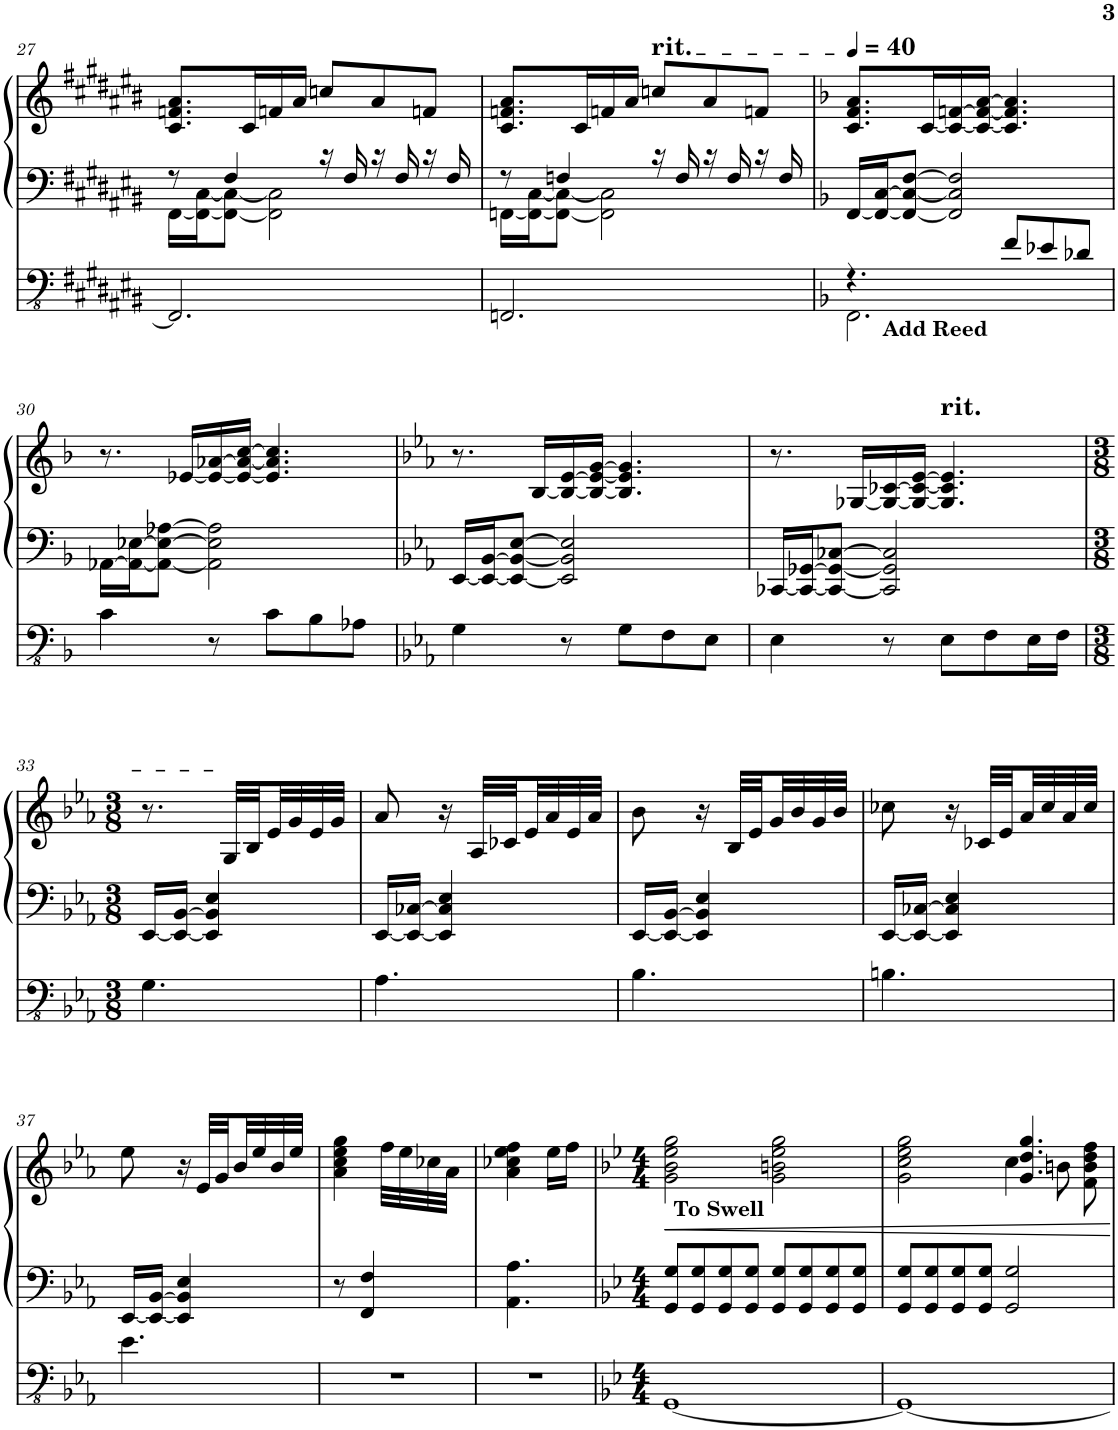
**kern	**kern	**kern
*part1	*part1	*part1
*staff3	*staff2	*staff1
*I"Pipe Organ	*	*
*I'Org.	*	*
!!LO:PB:g=z
*clefFv4	*clefF4	*clefG2
*k[f#c#g#d#a#e#b#]	*k[f#c#g#d#a#e#b#]	*k[f#c#g#d#a#e#b#]
*M6/8	*M6/8	*M6/8
=27	=27	=27
*	*^	*
2.FFF#/]	8r	[16FF#\LL	8.c#/ 8.fn/ 8.a#/L
.	.	16FF#\_ [16C#\J	.
.	4F#/	8FF#\_ 8C#\_J	.
.	.	.	16c#/L
.	.	2FF#\] 2C#\]	16fn/
.	.	.	16a#/JJ
.	16r	.	8ccn/L
.	16F#/	.	.
.	16r	.	8a#/
.	16F#/	.	.
.	16r	.	8fn/J
.	16F#/	.	.
=28	=28	=28	=28
2.FFFn/	8r	[16FFn\LL	8.c#/ 8.fn/ 8.a#/L
.	.	16FF\_ [16C#\J	.
.	4Fn/	8FF\_ 8C#\_J	.
.	.	.	16c#/L
.	.	2FF\] 2C#\]	16fn/
.	.	.	16a#/JJ
!	!	!	!LO:TX:a:t=rit.
.	16r	.	8ccn/L
.	16F/	.	.
.	16r	.	8a#/
.	16F/	.	.
.	16r	.	8fn/J
.	16F/	.	.
*	*v	*v	*
=29	=29	=29
*k[b-]	*k[b-]	*k[b-]
*	*	*MM40
*^	*	*
!LO:TX:b:B:t=Add Reed	!	!	!
2.FFF\	4.r	[16FF/LL	8.c/ 8.f/ 8.a/L
.	.	16FF/_ [16C/J	.
.	.	8FF/_ 8C/_ [8F/J	.
.	.	.	[16c/L
.	.	2FF/] 2C/] 2F/]	16c/_ [16fn/
.	.	.	16c/_ 16f/_ [16a/JJ
.	8F/L	.	4.c/] 4.f/] 4.a/]
.	8E-X/	.	.
.	8D-X/J	.	.
*v	*v	*	*
!!LO:LB:g=z
=30	=30	=30
4C\	[16AA-X\LL	8.r
.	16AA-\_ [16E-X\J	.
.	8AA-\_ 8E-\_ [8A-X\J	.
.	.	[16e-X/LL
8r	2AA-\] 2E-\] 2A-\]	16e-/_ [16a-X/
.	.	16e-/_ 16a-/_ [16cc/JJ
8C\L	.	4.e-/] 4.a-/] 4.cc/]
8BB-\	.	.
8AA-X\J	.	.
=31	=31	=31
*k[b-e-a-]	*k[b-e-a-]	*k[b-e-a-]
4GG\	[16EE-/LL	8.r
.	16EE-/_ [16BB-/J	.
.	8EE-/_ 8BB-/_ [8E-/J	.
.	.	[16B-/LL
8r	2EE-/] 2BB-/] 2E-/]	16B-/_ [16e-/
.	.	16B-/_ 16e-/_ [16g/JJ
8GG\L	.	4.B-/] 4.e-/] 4.g/]
8FF\	.	.
8EE-\J	.	.
=32	=32	=32
4EE-\	[16CC-X/LL	8.r
.	16CC-/_ [16GG-X/J	.
.	8CC-/_ 8GG-/_ [8C-X/J	.
.	.	[16G-X/LL
8r	2CC-/] 2GG-/] 2C-/]	16G-/_ [16c-X/
.	.	16G-/_ 16c-/_ [16e-/JJ
!	!	!LO:TX:a:t=rit.
8EE-\L	.	4.G-/] 4.c-/] 4.e-/]
8FF\	.	.
16EE-\L	.	.
16FF\JJ	.	.
!!LO:LB:g=z
=33	=33	=33
*M3/8	*M3/8	*M3/8
4.GG\	[16EE-/LL	8.r
.	16EE-/_ [16BB-/JJ	.
.	4EE-/] 4BB-/] 4E-/	.
.	.	32G/LLL
.	.	32B-/
.	.	32e-/
.	.	32g/
.	.	32e-/
.	.	32g/JJJ
=34	=34	=34
4.AA-\	[16EE-/LL	8a-/
.	16EE-/_ [16C-X/JJ	.
.	4EE-/] 4C-/] 4E-/	16r
.	.	32A-/LLL
.	.	32c-X/
.	.	32e-/
.	.	32a-/
.	.	32e-/
.	.	32a-/JJJ
=35	=35	=35
4.BB-\	[16EE-/LL	8b-\
.	16EE-/_ [16BB-/JJ	.
.	4EE-/] 4BB-/] 4E-/	16r
.	.	32B-/LLL
.	.	32e-/
.	.	32g/
.	.	32b-/
.	.	32g/
.	.	32b-/JJJ
=36	=36	=36
4.BBn\	[16EE-/LL	8cc-X\
.	16EE-/_ [16C-X/JJ	.
.	4EE-/] 4C-/] 4E-/	16r
.	.	32c-X/LLL
.	.	32e-/
.	.	32a-/
.	.	32cc-/
.	.	32a-/
.	.	32cc-/JJJ
!!LO:LB:g=z
=37	=37	=37
4.E-\	[16EE-/LL	8ee-\
.	16EE-/_ [16BB-/JJ	.
.	4EE-/] 4BB-/] 4E-/	16r
.	.	32e-/LLL
.	.	32g/
.	.	32b-/
.	.	32ee-/
.	.	32b-/
.	.	32ee-/JJJ
=38	=38	=38
4.r	8r	4a-\ 4cc\ 4ee-\ 4gg\
.	4FF/ 4F/	.
.	.	32ff\LLL
.	.	32ee-\
.	.	32cc-X\
.	.	32a-\JJJ
=39	=39	=39
4.r	4.AA-\ 4.A-\	4a-\ 4cc-X\ 4ee-\ 4ff\
.	.	16ee-\LL
.	.	16ff\JJ
=40	=40	=40
*k[b-e-]	*k[b-e-]	*k[b-e-]
*M4/4	*M4/4	*M4/4
!	!	!LO:TX:b:B:t=To Swell
[1GGG	8GG/ 8G/L	2g\ 2b-\ 2ee-\ 2gg\
.	8GG/ 8G/	.
.	8GG/ 8G/	.
.	8GG/ 8G/J	.
.	8GG/ 8G/L	2g\ 2bn\ 2ee-\ 2gg\
.	8GG/ 8G/	.
.	8GG/ 8G/	.
.	8GG/ 8G/J	.
=41	=41	=41
*	*	*^
1GGG_	8GG/ 8G/L	2g\ 2cc\ 2ee-\ 2gg\	2ryy
.	8GG/ 8G/	.	.
.	8GG/ 8G/	.	.
.	8GG/ 8G/J	.	.
.	2GG/ 2G/	4.g/ 4.dd/ 4.gg/	4cc\
.	.	.	8bn\
.	.	8f\ 8b\ 8dd\ 8ff\	8ryy
*	*	*v	*v
=	=	=
*-	*-	*-
